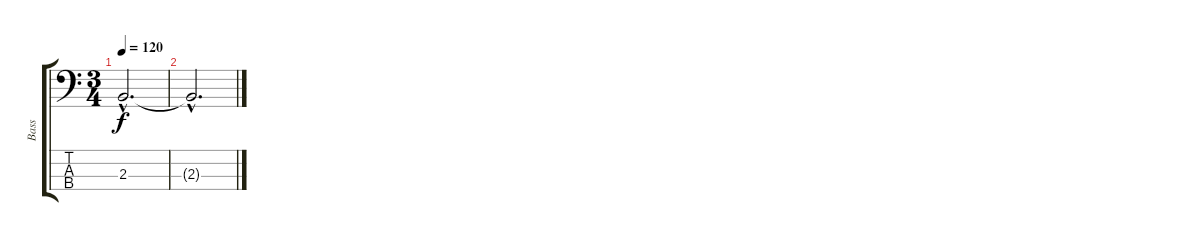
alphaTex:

\track ("Bass" "Bass") {instrument electricbassfinger}
\staff {score tabs}
\tuning (G2 D2 A1 E1) {hide}
\ts (3 4)
\tempo 120
\clef f4
\ks c
2.3{hac}.2{d dy f} |
2.3{hac t}.2{d}
